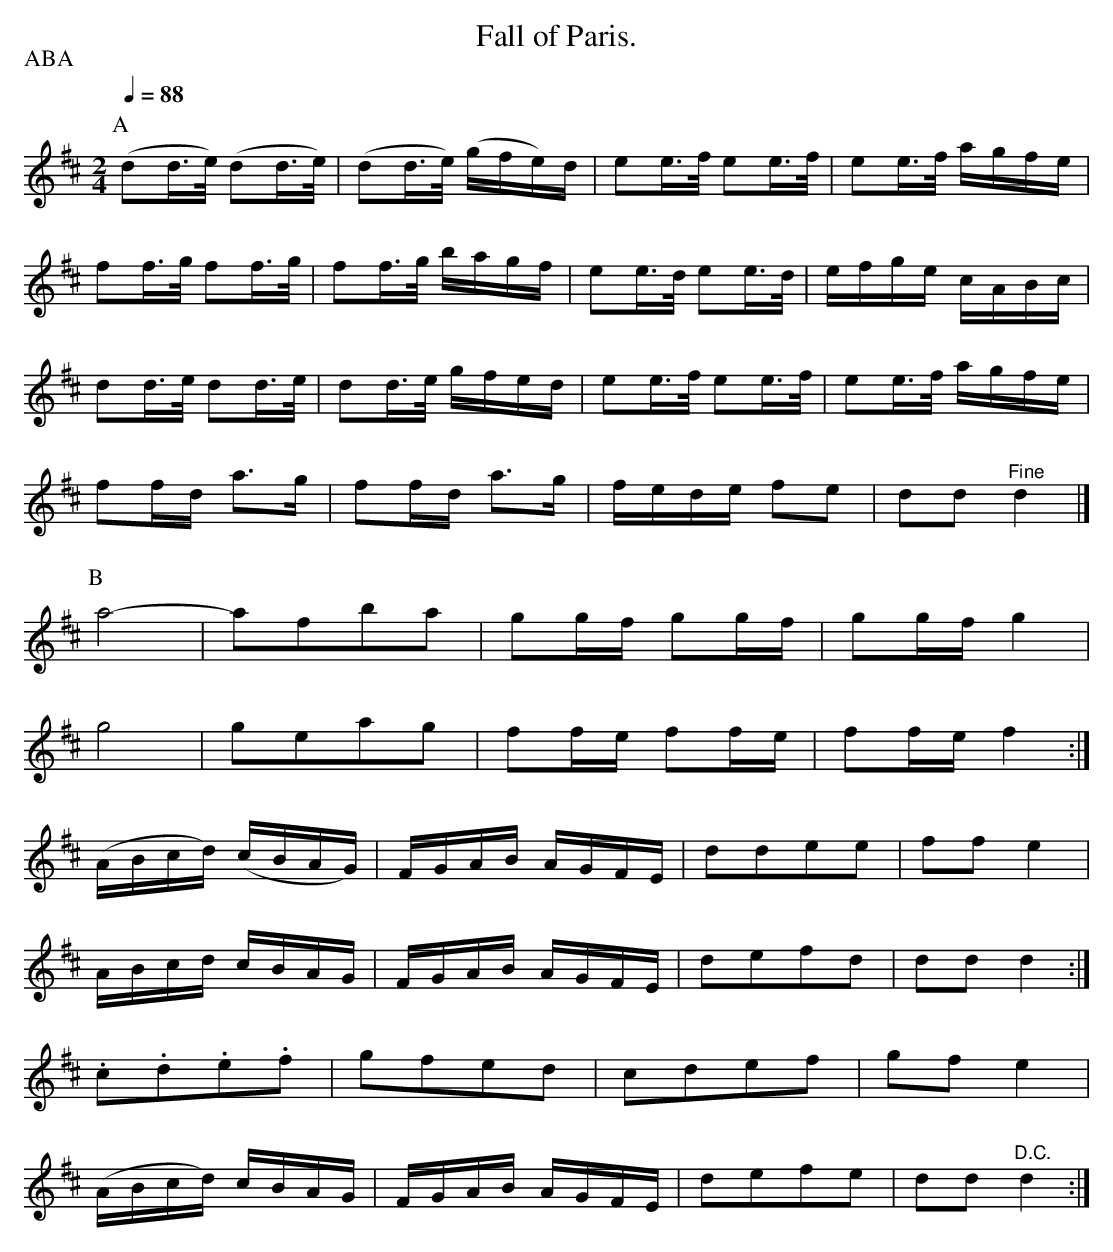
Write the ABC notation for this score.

X:1
T:Fall of Paris.
M:2/4
L:1/16
Q:1/4=88
P:ABA
K:D
P:A
(d2d>e) (d2d>e)|(d2d>e) (gfe)d|e2e>f e2e>f|e2e>f       agfe|
 f2f>g   f2f>g | f2f>g   bagf |e2e>d e2e>d|efge        cABc|
 d2d>e   d2d>e | d2d>e   gfed |e2e>f e2e>f|e2e>f       agfe|
 f2fd    a3g   | f2fd    a3g  |fede  f2e2 |d2d2 "^Fine"d4 |]
P:B
 a8-           | a2f2b2a2 |g2gf  g2gf |g2gf        g4  |
 g8            | g2e2a2g2 |f2fe  f2fe |f2fe        f4 :|
(ABcd)  (cBAG) | FGAB    AGFE |d2d2e2e2 |f2f2        e4  |
 ABcd    cBAG  | FGAB    AGFE |d2e2f2d2 |d2d2        d4 :|
.c2.d2.e2.f2 | g2f2e2d2 |c2d2e2f2 |g2f2        e4  |
(ABcd)   cBAG  | FGAB    AGFE |d2e2f2e2 |d2d2 "^D.C."d4 :|
